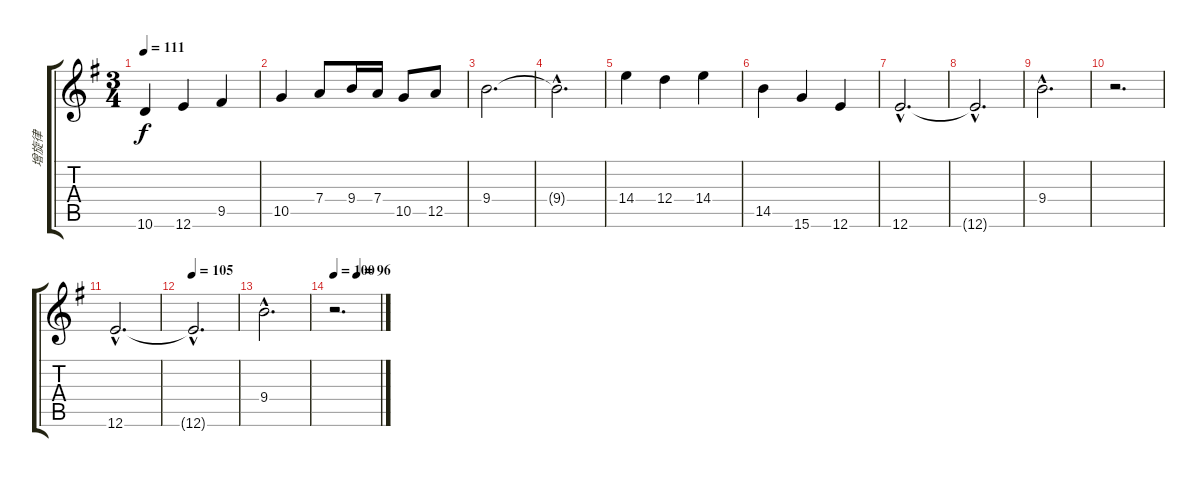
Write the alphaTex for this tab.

\track ("增旋律" "增旋律") {instrument acousticbass}
\staff {score tabs}
\tuning (E4 B3 G3 D3 A2 E2) {hide}
\ts (3 4)
\tempo 111
\clef g2
\ks g
10.6.4{dy f} 12.6.4 9.5.4 |
10.5.4 7.4.8 9.4.16 7.4.16 10.5.8 12.5.8 |
9.4.2{d} |
9.4{hac t}.2{d} |
14.4.4 12.4.4 14.4.4 |
14.5.4 15.6.4 12.6.4 |
12.6{hac}.2{d} |
12.6{hac t}.2{d} |
9.4{hac}.2{d} |
r.2{d} |
12.6{hac}.2{d} |
\tempo 105
12.6{hac t}.2{d} |
9.4{hac}.2{d} |
\tempo 100
\tempo (96 0.5)
r.2{d}
